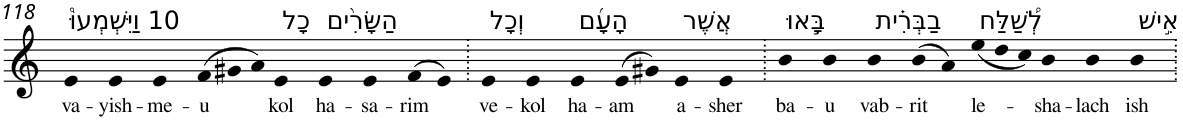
**kern	**text
*part1	*part1
*staff1	*staff1
*I"Piano	*
*I'Pno	*
!!LO:PB:g=z
*clefG2	*
*k[]	*
=118	=118
!LO:TX:a:t=10 וַיִּשְׁמְעוּ֩	!
!	!LO:LY:b
4e	va-
!	!LO:LY:b
4e	-yish-
!	!LO:LY:b
4e	-me-
*Xtuplet	*
!	!LO:LY:b
(>12f	-u
12g#X	.
12a)	.
!LO:TX:a:t=כָל	!
!	!LO:LY:b
4e	kol
!LO:TX:a:t=הַשָּׂרִ֨ים	!
!	!LO:LY:b
4e	ha-
!	!LO:LY:b
4e	-sa-
!	!LO:LY:b
(>8f	-rim
8e)	.
=119.	=119.
!LO:TX:a:t=וְכָל	!
!	!LO:LY:b
4e	ve-
!	!LO:LY:b
4e	-kol
!LO:TX:a:t=הָעָ֜ם	!
!	!LO:LY:b
4e	ha-
!	!LO:LY:b
(>8e	-am
8g#X)	.
!LO:TX:a:t=אֲשֶׁר	!
!	!LO:LY:b
4e	a-
!	!LO:LY:b
4e	-sher
=120.	=120.
!LO:TX:a:t=בָּ֣אוּ	!
!	!LO:LY:b
4b	ba-
!	!LO:LY:b
4b	-u
!LO:TX:a:t=בַבְּרִ֗ית	!
!	!LO:LY:b
4b	vab-
!	!LO:LY:b
(>8b	-rit
8a)	.
!LO:TX:a:t=לְ֠שַׁלַּח	!
!	!LO:LY:b
(<12ee	le-
12dd	.
12cc)	.
!	!LO:LY:b
4b	-sha-
!	!LO:LY:b
4b	-lach
!LO:TX:a:t=אִ֣ישׁ	!
!	!LO:LY:b
4b	ish
=.	=.
*-	*-
